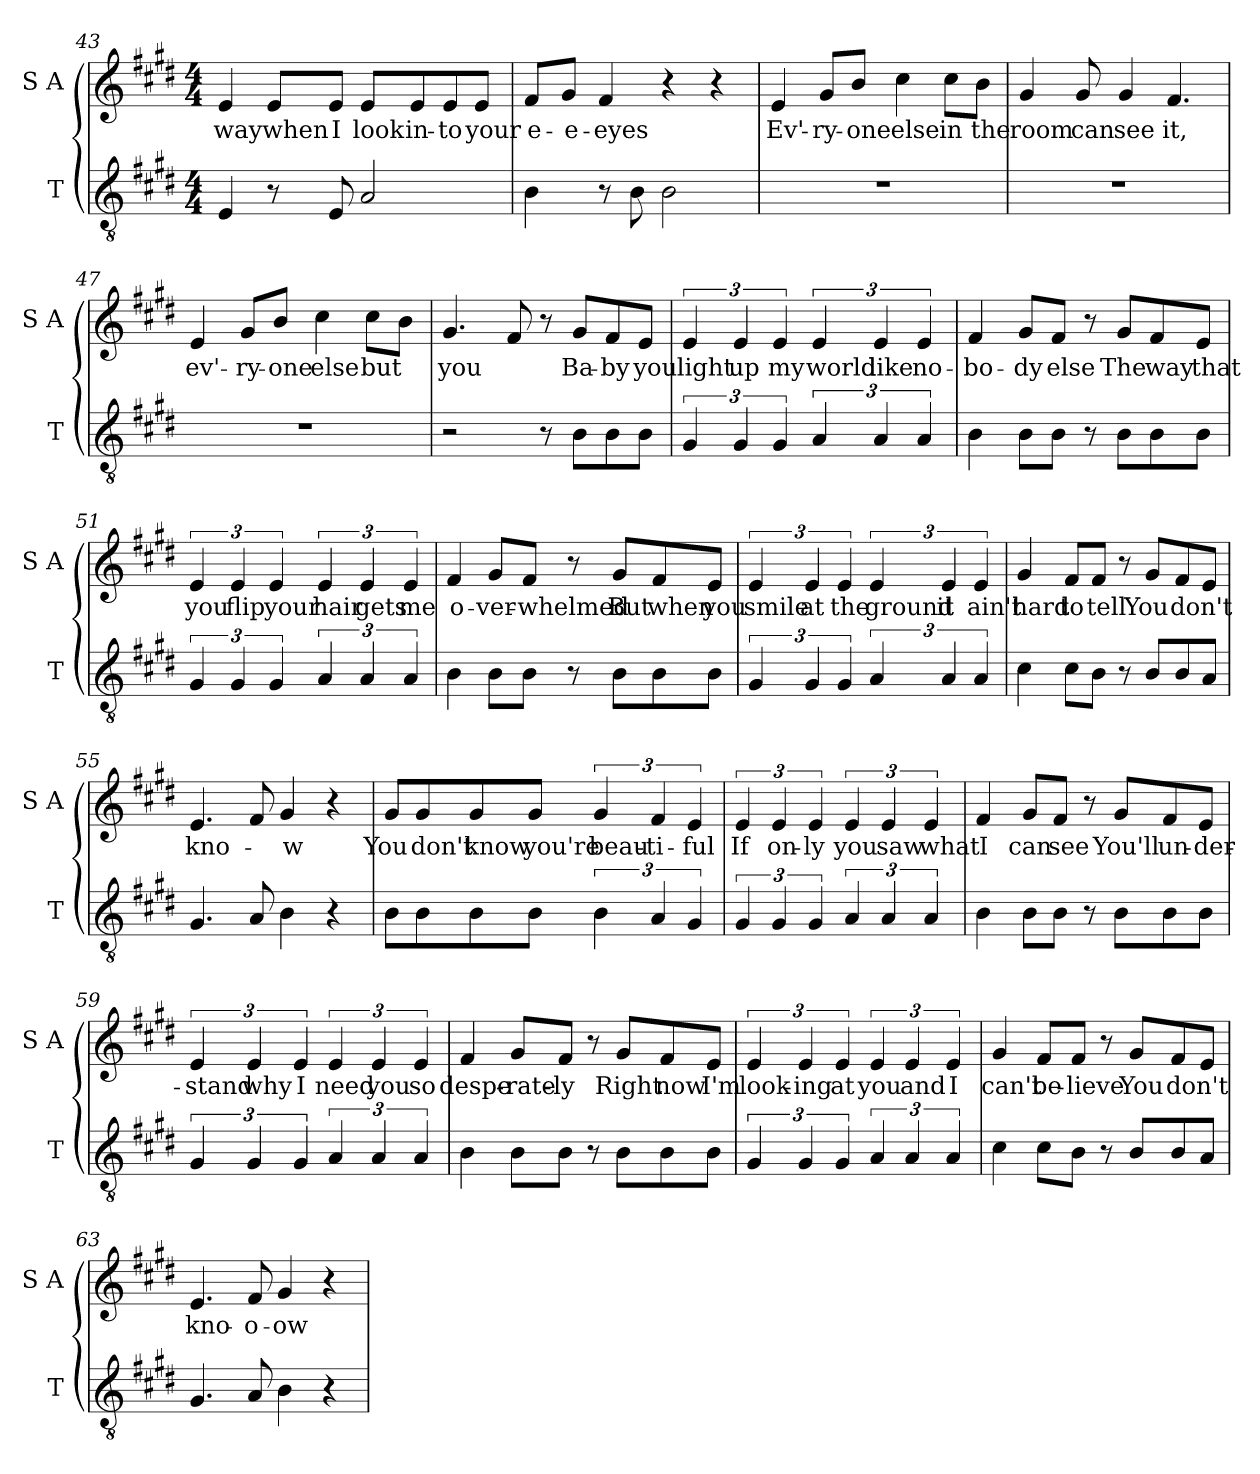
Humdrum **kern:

**kern	**kern	**text
*part2	*part1	*part1
*staff2	*staff1	*staff1
*I"T	*I"S A	*
*I'T	*I'S A	*
*clefGv2	*clefG2	*
*k[f#c#g#d#]	*k[f#c#g#d#]	*
*M4/4	*M4/4	*
=43	=43	=43
!	!	!LO:LY:b
4E/	4e/	-way
!	!	!LO:LY:b
8r	8e/L	when
!	!	!LO:LY:b
8E/	8e/J	I
!	!	!LO:LY:b
2A/	8e/L	look
!	!	!LO:LY:b
.	8e/	in-
!	!	!LO:LY:b
.	8e/	-to
!	!	!LO:LY:b
.	8e/J	your
=44	=44	=44
!	!	!LO:LY:b
4B\	8f#/L	e-
!	!	!LO:LY:b
.	8g#/J	-e-
!	!	!LO:LY:b
8r	4f#/	-eyes
8B\	.	.
2B\	4r	.
.	4r	.
=45	=45	=45
!	!	!LO:LY:b
1r	4e/	Ev'-
!	!	!LO:LY:b
.	8g#/L	-ry-
!	!	!LO:LY:b
.	8b/J	-one
!	!	!LO:LY:b
.	4cc#\	else
!	!	!LO:LY:b
.	8cc#\L	in
!	!	!LO:LY:b
.	8b\J	the
!!LO:PB:g=z
=46	=46	=46
!	!	!LO:LY:b
1r	4g#/	room
!	!	!LO:LY:b
.	8g#/	can
!	!	!LO:LY:b
.	4g#/	see
!	!	!LO:LY:b
.	4.f#/	it,
=47	=47	=47
!	!	!LO:LY:b
1r	4e/	ev'-
!	!	!LO:LY:b
.	8g#/L	-ry-
!	!	!LO:LY:b
.	8b/J	-one
!	!	!LO:LY:b
.	4cc#\	else
!	!	!LO:LY:b
.	8cc#\L	but
.	8b\J	.
=48	=48	=48
!	!	!LO:LY:b
2r	4.g#/	you
.	8f#/	.
8r	8r	.
!	!	!LO:LY:b
8B\L	8g#/L	Ba-
!	!	!LO:LY:b
8B\	8f#/	-by
!	!	!LO:LY:b
8B\J	8e/J	you
=49	=49	=49
!	!	!LO:LY:b
6G#/	6e/	light
!	!	!LO:LY:b
6G#/	6e/	up
!	!	!LO:LY:b
6G#/	6e/	my
!	!	!LO:LY:b
6A/	6e/	world
!	!	!LO:LY:b
6A/	6e/	like
!	!	!LO:LY:b
6A/	6e/	no-
!!LO:LB:g=z
=50	=50	=50
!	!	!LO:LY:b
4B\	4f#/	-bo-
!	!	!LO:LY:b
8B\L	8g#/L	-dy
!	!	!LO:LY:b
8B\J	8f#/J	else
8r	8r	.
!	!	!LO:LY:b
8B\L	8g#/L	The
!	!	!LO:LY:b
8B\	8f#/	way
!	!	!LO:LY:b
8B\J	8e/J	that
=51	=51	=51
!	!	!LO:LY:b
6G#/	6e/	you
!	!	!LO:LY:b
6G#/	6e/	flip
!	!	!LO:LY:b
6G#/	6e/	your
!	!	!LO:LY:b
6A/	6e/	hair
!	!	!LO:LY:b
6A/	6e/	gets
!	!	!LO:LY:b
6A/	6e/	me
=52	=52	=52
!	!	!LO:LY:b
4B\	4f#/	o-
!	!	!LO:LY:b
8B\L	8g#/L	-ver-
!	!	!LO:LY:b
8B\J	8f#/J	-whelmed
8r	8r	.
!	!	!LO:LY:b
8B\L	8g#/L	But
!	!	!LO:LY:b
8B\	8f#/	when
!	!	!LO:LY:b
8B\J	8e/J	you
!!LO:LB:g=z
=53	=53	=53
!	!	!LO:LY:b
6G#/	6e/	smile
!	!	!LO:LY:b
6G#/	6e/	at
!	!	!LO:LY:b
6G#/	6e/	the
!	!	!LO:LY:b
6A/	6e/	ground
!	!	!LO:LY:b
6A/	6e/	it
!	!	!LO:LY:b
6A/	6e/	ain't
=54	=54	=54
!	!	!LO:LY:b
4c#\	4g#/	hard
!	!	!LO:LY:b
8c#\L	8f#/L	to
!	!	!LO:LY:b
8B\J	8f#/J	tell
8r	8r	.
!	!	!LO:LY:b
8B/L	8g#/L	You
!	!	!LO:LY:b
8B/	8f#/	don't
8A/J	8e/J	.
=55	=55	=55
!	!	!LO:LY:b
4.G#/	4.e/	kno-
8A/	8f#/	.
!	!	!LO:LY:b
4B\	4g#/	-w
4r	4r	.
=56	=56	=56
!	!	!LO:LY:b
8B\L	8g#/L	You
!	!	!LO:LY:b
8B\	8g#/	don't
!	!	!LO:LY:b
8B\	8g#/	know
!	!	!LO:LY:b
8B\J	8g#/J	you're
!	!	!LO:LY:b
6B\	6g#/	beau-
!	!	!LO:LY:b
6A/	6f#/	-ti-
!	!	!LO:LY:b
6G#/	6e/	-ful
!!LO:LB:g=z
=57	=57	=57
!	!	!LO:LY:b
6G#/	6e/	If
!	!	!LO:LY:b
6G#/	6e/	on-
!	!	!LO:LY:b
6G#/	6e/	-ly
!	!	!LO:LY:b
6A/	6e/	you
!	!	!LO:LY:b
6A/	6e/	saw
!	!	!LO:LY:b
6A/	6e/	what
=58	=58	=58
!	!	!LO:LY:b
4B\	4f#/	I
!	!	!LO:LY:b
8B\L	8g#/L	can
!	!	!LO:LY:b
8B\J	8f#/J	see
8r	8r	.
!	!	!LO:LY:b
8B\L	8g#/L	You'll
!	!	!LO:LY:b
8B\	8f#/	un-
!	!	!LO:LY:b
8B\J	8e/J	-der-
=59	=59	=59
!	!	!LO:LY:b
6G#/	6e/	-stand
!	!	!LO:LY:b
6G#/	6e/	why
!	!	!LO:LY:b
6G#/	6e/	I
!	!	!LO:LY:b
6A/	6e/	need
!	!	!LO:LY:b
6A/	6e/	you
!	!	!LO:LY:b
6A/	6e/	so
!!LO:LB:g=z
=60	=60	=60
!	!	!LO:LY:b
4B\	4f#/	despe-
!	!	!LO:LY:b
8B\L	8g#/L	-rate-
!	!	!LO:LY:b
8B\J	8f#/J	-ly
8r	8r	.
!	!	!LO:LY:b
8B\L	8g#/L	Right
!	!	!LO:LY:b
8B\	8f#/	now
!	!	!LO:LY:b
8B\J	8e/J	I'm
=61	=61	=61
!	!	!LO:LY:b
6G#/	6e/	look-
!	!	!LO:LY:b
6G#/	6e/	-ing
!	!	!LO:LY:b
6G#/	6e/	at
!	!	!LO:LY:b
6A/	6e/	you
!	!	!LO:LY:b
6A/	6e/	and
!	!	!LO:LY:b
6A/	6e/	I
=62	=62	=62
!	!	!LO:LY:b
4c#\	4g#/	can't
!	!	!LO:LY:b
8c#\L	8f#/L	be-
!	!	!LO:LY:b
8B\J	8f#/J	-lieve
8r	8r	.
!	!	!LO:LY:b
8B/L	8g#/L	You
!	!	!LO:LY:b
8B/	8f#/	don't
8A/J	8e/J	.
=63	=63	=63
!	!	!LO:LY:b
4.G#/	4.e/	kno-
!	!	!LO:LY:b
8A/	8f#/	o-
!	!	!LO:LY:b
4B\	4g#/	-ow
4r	4r	.
=	=	=
*-	*-	*-
